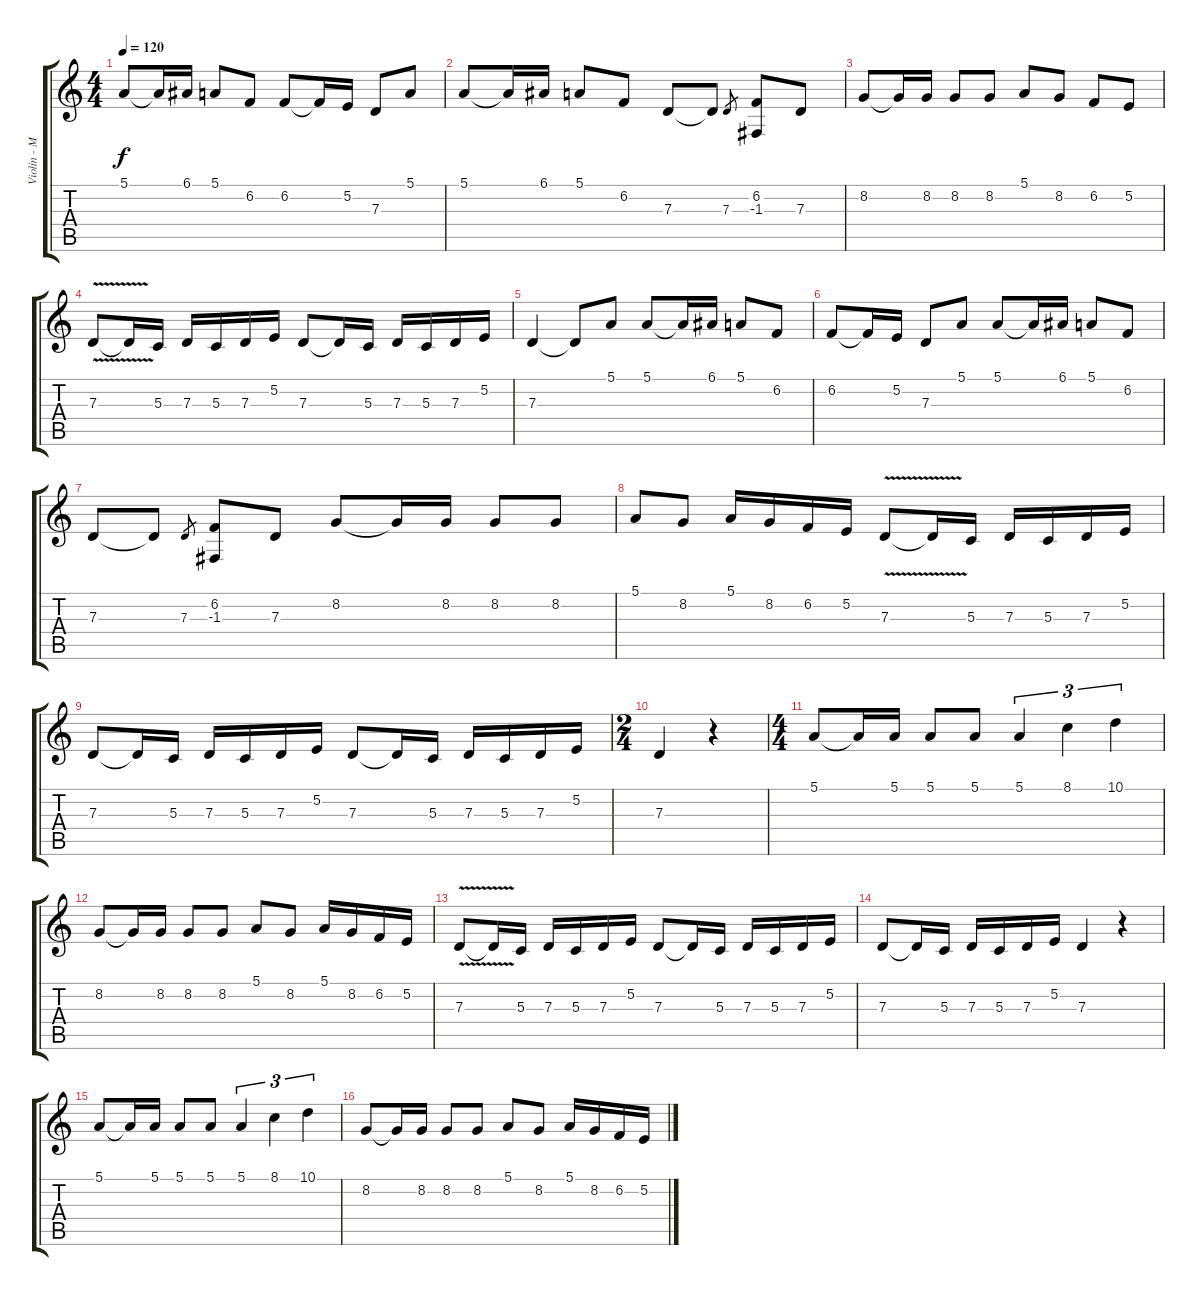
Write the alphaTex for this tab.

\track ("Violín - Mohammed" "Violín - M") {instrument violin}
\staff {score tabs}
\tuning (E4 B3 G3 D3 A2 E2) {hide}
\ts (4 4)
\tempo 120
\clef g2
\ks c
5.1.8{dy f} 5.1{t}.16 6.1.16 5.1.8 6.2.8 6.2.8 6.2{t}.16 5.2.16 7.3.8 5.1.8 |
5.1.8 5.1{t}.16 6.1.16 5.1.8 6.2.8 7.3.8 7.3{t}.8 7.3.8{gr} (6.2 -1.3).8 7.3.8 |
8.2.8 8.2{t}.16 8.2.16 8.2.8 8.2.8 5.1.8 8.2.8 6.2.8 5.2.8 |
7.3{v}.8 7.3{t}.16 5.3.16 7.3.16 5.3.16 7.3.16 5.2.16 7.3.8 7.3{t}.16 5.3.16 7.3.16 5.3.16 7.3.16 5.2.16 |
7.3.4 7.3{t}.8 5.1.8 5.1.8 5.1{t}.16 6.1.16 5.1.8 6.2.8 |
6.2.8 6.2{t}.16 5.2.16 7.3.8 5.1.8 5.1.8 5.1{t}.16 6.1.16 5.1.8 6.2.8 |
7.3.8 7.3{t}.8 7.3.8{gr} (6.2 -1.3).8 7.3.8 8.2.8 8.2{t}.16 8.2.16 8.2.8 8.2.8 |
5.1.8 8.2.8 5.1.16 8.2.16 6.2.16 5.2.16 7.3{v}.8 7.3{t}.16 5.3.16 7.3.16 5.3.16 7.3.16 5.2.16 |
7.3.8 7.3{t}.16 5.3.16 7.3.16 5.3.16 7.3.16 5.2.16 7.3.8 7.3{t}.16 5.3.16 7.3.16 5.3.16 7.3.16 5.2.16 |
\ts (2 4)
7.3.4 r.4 |
\ts (4 4)
5.1.8 5.1{t}.16 5.1.16 5.1.8 5.1.8 5.1.4{tu (3 2)} 8.1.4{tu (3 2)} 10.1.4{tu (3 2)} |
8.2.8 8.2{t}.16 8.2.16 8.2.8 8.2.8 5.1.8 8.2.8 5.1.16 8.2.16 6.2.16 5.2.16 |
7.3{v}.8 7.3{t}.16 5.3.16 7.3.16 5.3.16 7.3.16 5.2.16 7.3.8 7.3{t}.16 5.3.16 7.3.16 5.3.16 7.3.16 5.2.16 |
7.3.8 7.3{t}.16 5.3.16 7.3.16 5.3.16 7.3.16 5.2.16 7.3.4 r.4 |
5.1.8 5.1{t}.16 5.1.16 5.1.8 5.1.8 5.1.4{tu (3 2)} 8.1.4{tu (3 2)} 10.1.4{tu (3 2)} |
8.2.8 8.2{t}.16 8.2.16 8.2.8 8.2.8 5.1.8 8.2.8 5.1.16 8.2.16 6.2.16 5.2.16
